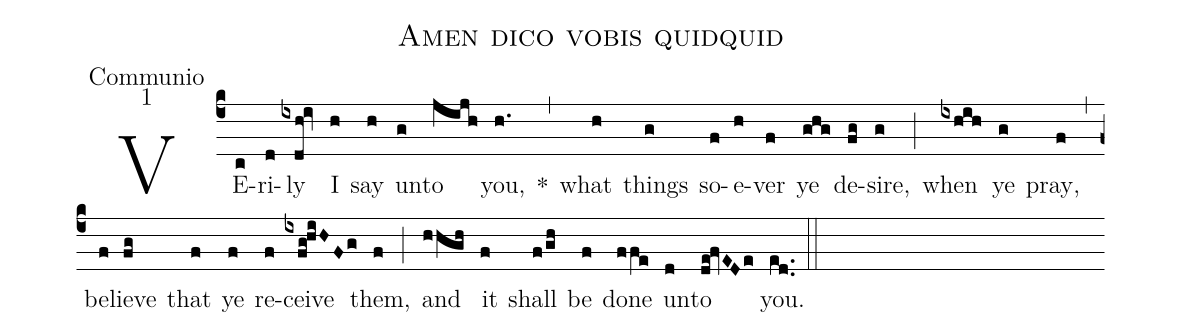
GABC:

name:Amen dico vobis quidquid;
office-part:Communio;
mode:1;
%%
(c4) VE(c)ri(d)ly(ixdh!iv) I(h) say(h) un(g)to(jijh) you,(h.1) *(,) what(h) things(g) so(f)e(h)ver(f) ye(ghg) de(fg)sire,(g) (;) when(ixhih) ye(g) pray,(f) (,) be(f)lieve(fg) that(f) ye(f) re(f)ceive(ixfg!hiHFg) them,(f) (;) and(hhgh) it(f) shall(f/gh) be(f) done(ffe) un(d)to(de!fvEDe) you.(ed..) (::)
